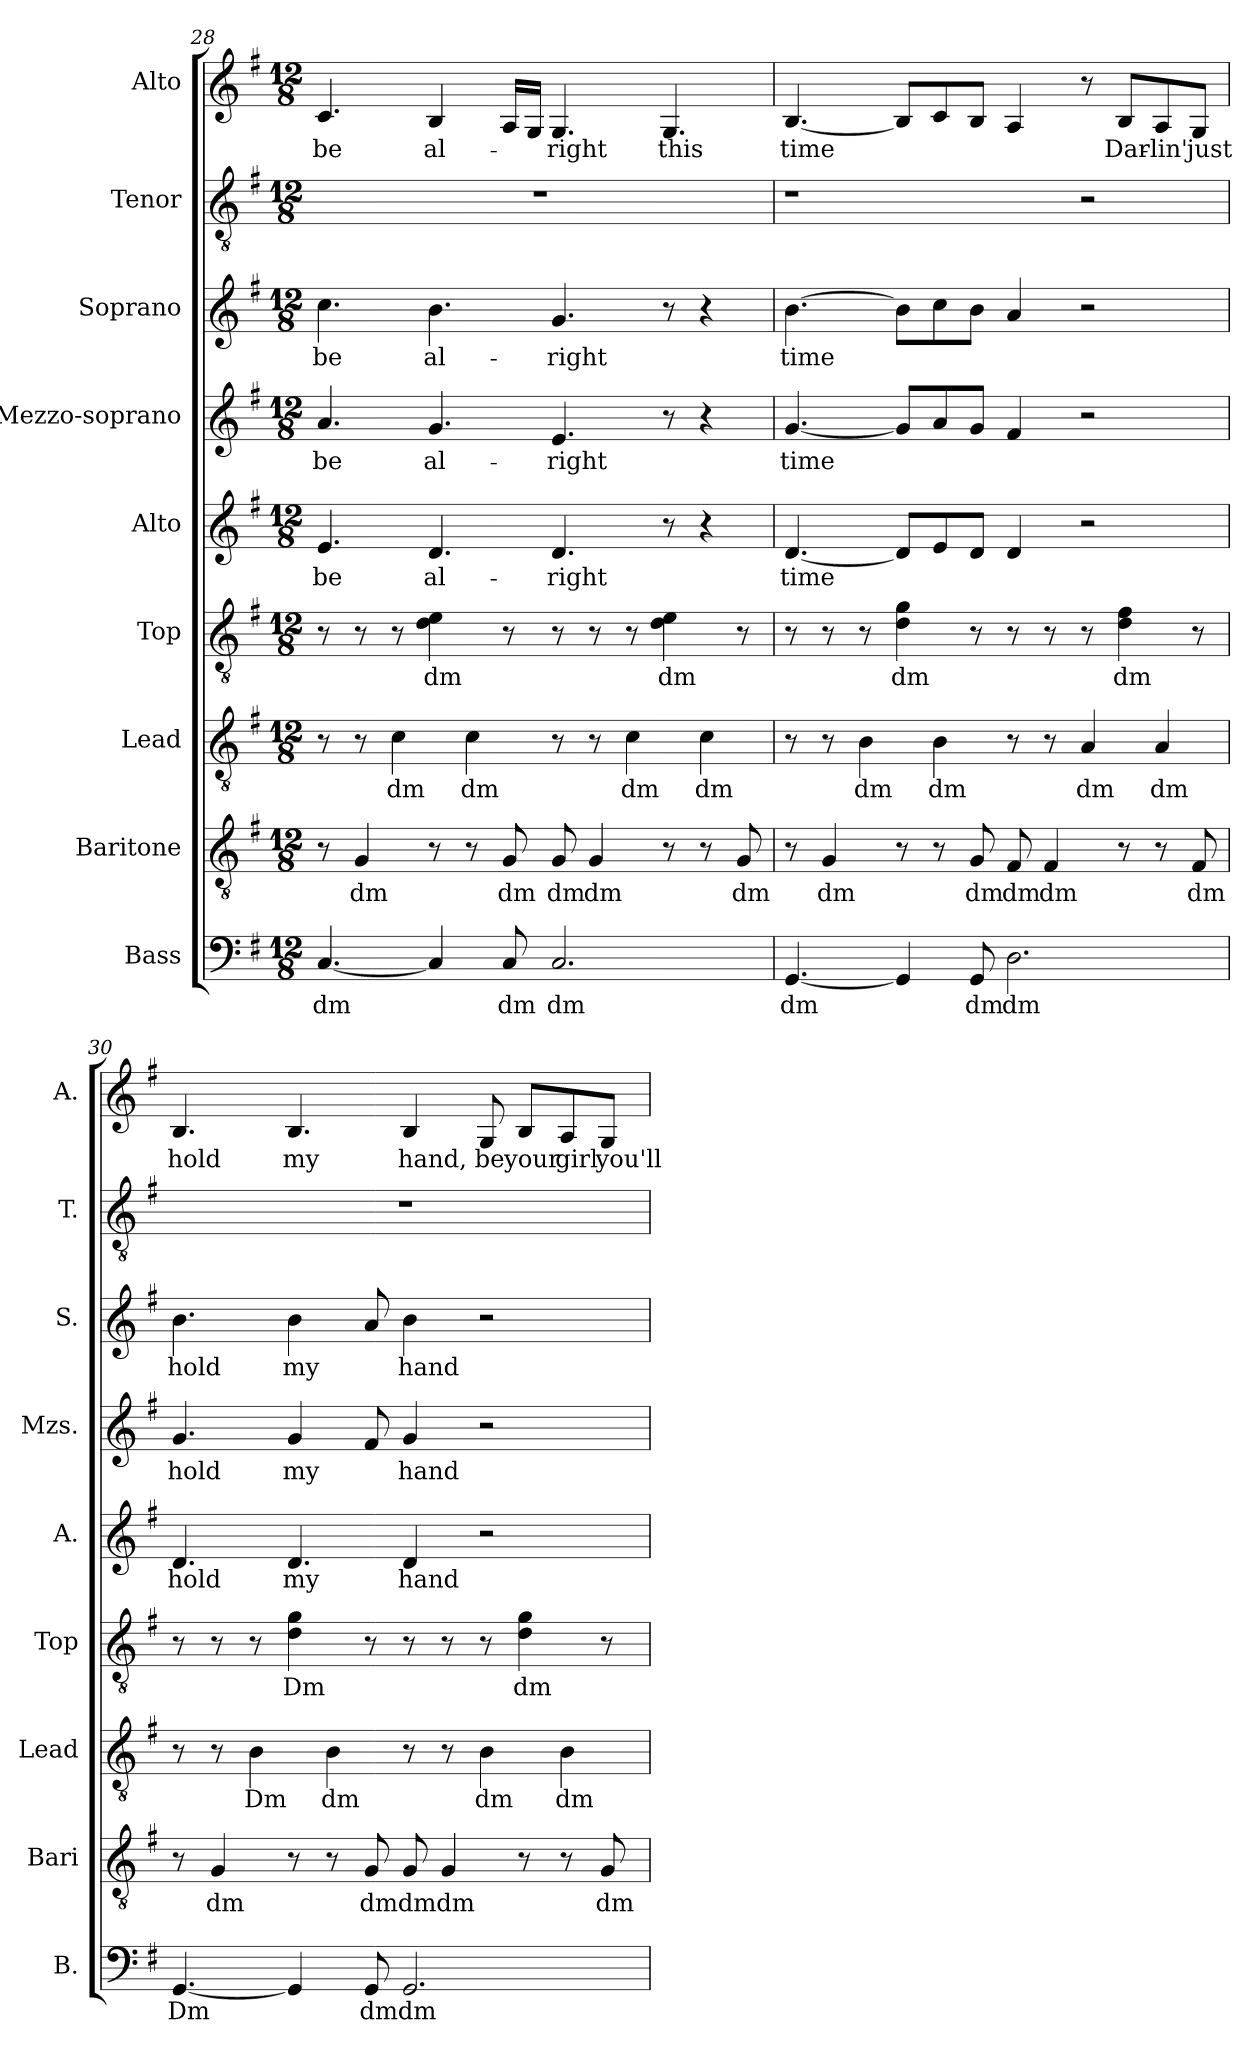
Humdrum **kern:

**kern	**text	**kern	**text	**kern	**text	**kern	**text	**kern	**text	**kern	**text	**kern	**text	**kern	**kern	**text
*part9	*part9	*part8	*part8	*part7	*part7	*part6	*part6	*part5	*part5	*part4	*part4	*part3	*part3	*part2	*part1	*part1
*staff9	*staff9	*staff8	*staff8	*staff7	*staff7	*staff6	*staff6	*staff5	*staff5	*staff4	*staff4	*staff3	*staff3	*staff2	*staff1	*staff1
*I"Bass	*	*I"Baritone	*	*I"Lead	*	*I"Top	*	*I"Alto	*	*I"Mezzo-soprano	*	*I"Soprano	*	*I"Tenor	*I"Alto	*
*I'B.	*	*I'Bari	*	*I'Lead	*	*I'Top	*	*I'A.	*	*I'Mzs.	*	*I'S.	*	*I'T.	*I'A.	*
*clefF4	*	*clefGv2	*	*clefGv2	*	*clefGv2	*	*clefG2	*	*clefG2	*	*clefG2	*	*clefGv2	*clefG2	*
*k[f#]	*	*k[f#]	*	*k[f#]	*	*k[f#]	*	*k[f#]	*	*k[f#]	*	*k[f#]	*	*k[f#]	*k[f#]	*
*M12/8	*	*M12/8	*	*M12/8	*	*M12/8	*	*M12/8	*	*M12/8	*	*M12/8	*	*M12/8	*M12/8	*
=28	=28	=28	=28	=28	=28	=28	=28	=28	=28	=28	=28	=28	=28	=28	=28	=28
!	!LO:LY:b	!	!	!	!	!	!	!	!LO:LY:b	!	!LO:LY:b	!	!LO:LY:b	!	!	!LO:LY:b
[4.C/	dm	8r	.	8r	.	8r	.	4.e/	be	4.a/	be	4.cc\	be	1.r	4.c/	be
!	!	!	!LO:LY:b	!	!	!	!	!	!	!	!	!	!	!	!	!
.	.	4G/	dm	8r	.	8r	.	.	.	.	.	.	.	.	.	.
!	!	!	!	!	!LO:LY:b	!	!	!	!	!	!	!	!	!	!	!
.	.	.	.	4c\	dm	8r	.	.	.	.	.	.	.	.	.	.
!	!	!	!	!	!	!	!LO:LY:b	!	!LO:LY:b	!	!LO:LY:b	!	!LO:LY:b	!	!	!LO:LY:b
4C/]	.	8r	.	.	.	4d\ 4e\	dm	4.d/	al-	4.g/	al-	4.b\	al-	.	4B/	al-
!	!	!	!	!	!LO:LY:b	!	!	!	!	!	!	!	!	!	!	!
.	.	8r	.	4c\	dm	.	.	.	.	.	.	.	.	.	.	.
!	!LO:LY:b	!	!LO:LY:b	!	!	!	!	!	!	!	!	!	!	!	!	!
8C/	dm	8G/	dm	.	.	8r	.	.	.	.	.	.	.	.	16A/LL	.
.	.	.	.	.	.	.	.	.	.	.	.	.	.	.	16G/JJ	.
!	!LO:LY:b	!	!LO:LY:b	!	!	!	!	!	!LO:LY:b	!	!LO:LY:b	!	!LO:LY:b	!	!	!LO:LY:b
2.C/	dm	8G/	dm	8r	.	8r	.	4.d/	-right	4.e/	-right	4.g/	-right	.	4.G/	-right
!	!	!	!LO:LY:b	!	!	!	!	!	!	!	!	!	!	!	!	!
.	.	4G/	dm	8r	.	8r	.	.	.	.	.	.	.	.	.	.
!	!	!	!	!	!LO:LY:b	!	!	!	!	!	!	!	!	!	!	!
.	.	.	.	4c\	dm	8r	.	.	.	.	.	.	.	.	.	.
!	!	!	!	!	!	!	!LO:LY:b	!	!	!	!	!	!	!	!	!LO:LY:b
.	.	8r	.	.	.	4d\ 4e\	dm	8r	.	8r	.	8r	.	.	4.G/	this
!	!	!	!	!	!LO:LY:b	!	!	!	!	!	!	!	!	!	!	!
.	.	8r	.	4c\	dm	.	.	4r	.	4r	.	4r	.	.	.	.
!	!	!	!LO:LY:b	!	!	!	!	!	!	!	!	!	!	!	!	!
.	.	8G/	dm	.	.	8r	.	.	.	.	.	.	.	.	.	.
!!LO:LB:g=z
=29	=29	=29	=29	=29	=29	=29	=29	=29	=29	=29	=29	=29	=29	=29	=29	=29
!	!LO:LY:b	!	!	!	!	!	!	!	!LO:LY:b	!	!LO:LY:b	!	!LO:LY:b	!	!	!LO:LY:b
[4.GG/	dm	8r	.	8r	.	8r	.	[4.d/	time	[4.g/	time	[4.b\	time	1r	[4.B/	time
!	!	!	!LO:LY:b	!	!	!	!	!	!	!	!	!	!	!	!	!
.	.	4G/	dm	8r	.	8r	.	.	.	.	.	.	.	.	.	.
!	!	!	!	!	!LO:LY:b	!	!	!	!	!	!	!	!	!	!	!
.	.	.	.	4B\	dm	8r	.	.	.	.	.	.	.	.	.	.
!	!	!	!	!	!	!	!LO:LY:b	!	!	!	!	!	!	!	!	!
4GG/]	.	8r	.	.	.	4d\ 4g\	dm	8d/L]	.	8g/L]	.	8b\L]	.	.	8B/L]	.
!	!	!	!	!	!LO:LY:b	!	!	!	!	!	!	!	!	!	!	!
.	.	8r	.	4B\	dm	.	.	8e/	.	8a/	.	8cc\	.	.	8c/	.
!	!LO:LY:b	!	!LO:LY:b	!	!	!	!	!	!	!	!	!	!	!	!	!
8GG/	dm	8G/	dm	.	.	8r	.	8d/J	.	8g/J	.	8b\J	.	.	8B/J	.
!	!LO:LY:b	!	!LO:LY:b	!	!	!	!	!	!	!	!	!	!	!	!	!
2.D\	dm	8F#/	dm	8r	.	8r	.	4d/	.	4f#/	.	4a/	.	.	4A/	.
!	!	!	!LO:LY:b	!	!	!	!	!	!	!	!	!	!	!	!	!
.	.	4F#/	dm	8r	.	8r	.	.	.	.	.	.	.	.	.	.
!	!	!	!	!	!LO:LY:b	!	!	!	!	!	!	!	!	!	!	!
.	.	.	.	4A/	dm	8r	.	2r	.	2r	.	2r	.	2r	8r	.
!	!	!	!	!	!	!	!LO:LY:b	!	!	!	!	!	!	!	!	!LO:LY:b
.	.	8r	.	.	.	4d\ 4f#\	dm	.	.	.	.	.	.	.	8B/L	Dar-
!	!	!	!	!	!LO:LY:b	!	!	!	!	!	!	!	!	!	!	!LO:LY:b
.	.	8r	.	4A/	dm	.	.	.	.	.	.	.	.	.	8A/	-lin'
!	!	!	!LO:LY:b	!	!	!	!	!	!	!	!	!	!	!	!	!LO:LY:b
.	.	8F#/	dm	.	.	8r	.	.	.	.	.	.	.	.	8G/J	just
=30	=30	=30	=30	=30	=30	=30	=30	=30	=30	=30	=30	=30	=30	=30	=30	=30
!	!LO:LY:b	!	!	!	!	!	!	!	!LO:LY:b	!	!LO:LY:b	!	!LO:LY:b	!	!	!LO:LY:b
[4.GG/	Dm	8r	.	8r	.	8r	.	4.d/	hold	4.g/	hold	4.b\	hold	1.r	4.B/	hold
!	!	!	!LO:LY:b	!	!	!	!	!	!	!	!	!	!	!	!	!
.	.	4G/	dm	8r	.	8r	.	.	.	.	.	.	.	.	.	.
!	!	!	!	!	!LO:LY:b	!	!	!	!	!	!	!	!	!	!	!
.	.	.	.	4B\	Dm	8r	.	.	.	.	.	.	.	.	.	.
!	!	!	!	!	!	!	!LO:LY:b	!	!LO:LY:b	!	!LO:LY:b	!	!LO:LY:b	!	!	!LO:LY:b
4GG/]	.	8r	.	.	.	4d\ 4g\	Dm	4.d/	my	4g/	my	4b\	my	.	4.B/	my
!	!	!	!	!	!LO:LY:b	!	!	!	!	!	!	!	!	!	!	!
.	.	8r	.	4B\	dm	.	.	.	.	.	.	.	.	.	.	.
!	!LO:LY:b	!	!LO:LY:b	!	!	!	!	!	!	!	!	!	!	!	!	!
8GG/	dm	8G/	dm	.	.	8r	.	.	.	8f#/	.	8a/	.	.	.	.
!	!LO:LY:b	!	!LO:LY:b	!	!	!	!	!	!LO:LY:b	!	!LO:LY:b	!	!LO:LY:b	!	!	!LO:LY:b
2.GG/	dm	8G/	dm	8r	.	8r	.	4d/	hand	4g/	hand	4b\	hand	.	4B/	hand,
!	!	!	!LO:LY:b	!	!	!	!	!	!	!	!	!	!	!	!	!
.	.	4G/	dm	8r	.	8r	.	.	.	.	.	.	.	.	.	.
!	!	!	!	!	!LO:LY:b	!	!	!	!	!	!	!	!	!	!	!LO:LY:b
.	.	.	.	4B\	dm	8r	.	2r	.	2r	.	2r	.	.	8G/	be
!	!	!	!	!	!	!	!LO:LY:b	!	!	!	!	!	!	!	!	!LO:LY:b
.	.	8r	.	.	.	4d\ 4g\	dm	.	.	.	.	.	.	.	8B/L	your
!	!	!	!	!	!LO:LY:b	!	!	!	!	!	!	!	!	!	!	!LO:LY:b
.	.	8r	.	4B\	dm	.	.	.	.	.	.	.	.	.	8A/	girl
!	!	!	!LO:LY:b	!	!	!	!	!	!	!	!	!	!	!	!	!LO:LY:b
.	.	8G/	dm	.	.	8r	.	.	.	.	.	.	.	.	8G/J	you'll
=	=	=	=	=	=	=	=	=	=	=	=	=	=	=	=	=
*-	*-	*-	*-	*-	*-	*-	*-	*-	*-	*-	*-	*-	*-	*-	*-	*-
